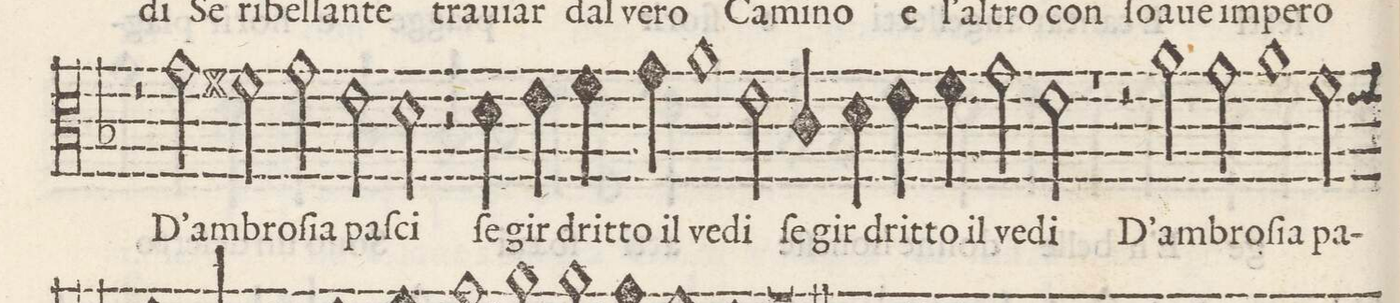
**kern	**text
*I"TENORE	*
*clefC3	*
*k[b-]	*
*met(C)	*
*M2/1	*
2r	.
2g\	D`am-
=29-	=29-
2f#X\	-bro-
2g\	-ſia
2e\	paſ-
2d\	-ci
=30-	=30-
2r	.
4d\	ſe
4e\	gir
4fny\	drit-
4g\	-to il
1a\	ve-
=31-	=31-
2e\	-di
4c/	ſe
4d\	gir
4e\	drit-
4f\	-to il
=32-	=32-
2g\	ve-
2e\	-di
1r	.
=33-	=33-
2r	.
2a\	D`am-
2g\	-bro-
1a\	-ſia
=34-	=34-
2f\	paſ-
*-	*-
